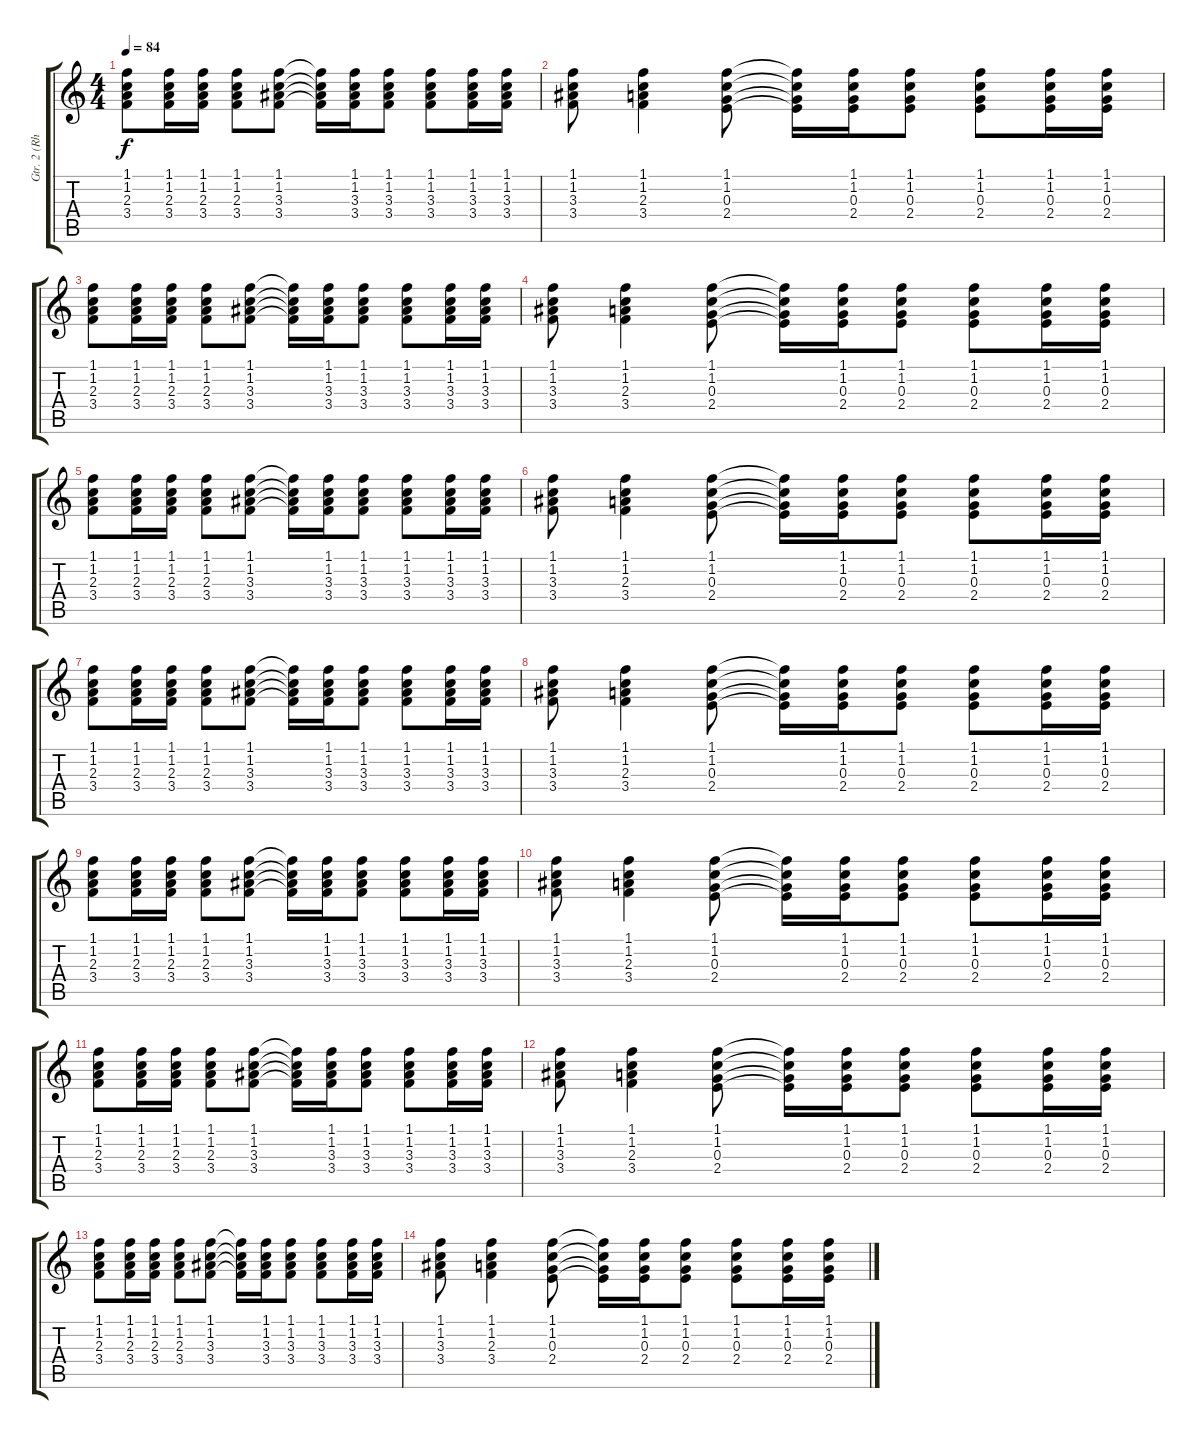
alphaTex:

\track ("Gtr. 2 (Rhythm)" "Gtr. 2 (Rh") {instrument acousticguitarsteel}
\staff {score tabs}
\tuning (E4 B3 G3 D3 A2 E2) {hide}
\ts (4 4)
\tempo 84
\clef g2
\ks c
(1.1 1.2 2.3 3.4).8{dy f} (1.1 1.2 2.3 3.4).16 (1.1 1.2 2.3 3.4).16 (1.1 1.2 2.3 3.4).8 (1.1 1.2 3.3 3.4).8 (1.1{t} 1.2{t} 3.3{t} 3.4{t}).16 (1.1 1.2 3.3 3.4).16 (1.1 1.2 3.3 3.4).8 (1.1 1.2 3.3 3.4).8 (1.1 1.2 3.3 3.4).16 (1.1 1.2 3.3 3.4).16 |
(1.1 1.2 3.3 3.4).8 (1.1 1.2 2.3 3.4).4 (1.1 1.2 0.3 2.4).8 (1.1{t} 1.2{t} 0.3{t} 2.4{t}).16 (1.1 1.2 0.3 2.4).16 (1.1 1.2 0.3 2.4).8 (1.1 1.2 0.3 2.4).8 (1.1 1.2 0.3 2.4).16 (1.1 1.2 0.3 2.4).16 |
(1.1 1.2 2.3 3.4).8 (1.1 1.2 2.3 3.4).16 (1.1 1.2 2.3 3.4).16 (1.1 1.2 2.3 3.4).8 (1.1 1.2 3.3 3.4).8 (1.1{t} 1.2{t} 3.3{t} 3.4{t}).16 (1.1 1.2 3.3 3.4).16 (1.1 1.2 3.3 3.4).8 (1.1 1.2 3.3 3.4).8 (1.1 1.2 3.3 3.4).16 (1.1 1.2 3.3 3.4).16 |
(1.1 1.2 3.3 3.4).8 (1.1 1.2 2.3 3.4).4 (1.1 1.2 0.3 2.4).8 (1.1{t} 1.2{t} 0.3{t} 2.4{t}).16 (1.1 1.2 0.3 2.4).16 (1.1 1.2 0.3 2.4).8 (1.1 1.2 0.3 2.4).8 (1.1 1.2 0.3 2.4).16 (1.1 1.2 0.3 2.4).16 |
(1.1 1.2 2.3 3.4).8{volume 9} (1.1 1.2 2.3 3.4).16 (1.1 1.2 2.3 3.4).16 (1.1 1.2 2.3 3.4).8 (1.1 1.2 3.3 3.4).8 (1.1{t} 1.2{t} 3.3{t} 3.4{t}).16 (1.1 1.2 3.3 3.4).16 (1.1 1.2 3.3 3.4).8 (1.1 1.2 3.3 3.4).8 (1.1 1.2 3.3 3.4).16 (1.1 1.2 3.3 3.4).16 |
(1.1 1.2 3.3 3.4).8{volume 8} (1.1 1.2 2.3 3.4).4 (1.1 1.2 0.3 2.4).8 (1.1{t} 1.2{t} 0.3{t} 2.4{t}).16 (1.1 1.2 0.3 2.4).16 (1.1 1.2 0.3 2.4).8 (1.1 1.2 0.3 2.4).8 (1.1 1.2 0.3 2.4).16 (1.1 1.2 0.3 2.4).16 |
(1.1 1.2 2.3 3.4).8 (1.1 1.2 2.3 3.4).16 (1.1 1.2 2.3 3.4).16 (1.1 1.2 2.3 3.4).8 (1.1 1.2 3.3 3.4).8 (1.1{t} 1.2{t} 3.3{t} 3.4{t}).16 (1.1 1.2 3.3 3.4).16 (1.1 1.2 3.3 3.4).8 (1.1 1.2 3.3 3.4).8 (1.1 1.2 3.3 3.4).16 (1.1 1.2 3.3 3.4).16 |
(1.1 1.2 3.3 3.4).8 (1.1 1.2 2.3 3.4).4 (1.1 1.2 0.3 2.4).8 (1.1{t} 1.2{t} 0.3{t} 2.4{t}).16 (1.1 1.2 0.3 2.4).16 (1.1 1.2 0.3 2.4).8 (1.1 1.2 0.3 2.4).8 (1.1 1.2 0.3 2.4).16 (1.1 1.2 0.3 2.4).16 |
(1.1 1.2 2.3 3.4).8{volume 7} (1.1 1.2 2.3 3.4).16 (1.1 1.2 2.3 3.4).16 (1.1 1.2 2.3 3.4).8 (1.1 1.2 3.3 3.4).8 (1.1{t} 1.2{t} 3.3{t} 3.4{t}).16 (1.1 1.2 3.3 3.4).16 (1.1 1.2 3.3 3.4).8 (1.1 1.2 3.3 3.4).8 (1.1 1.2 3.3 3.4).16 (1.1 1.2 3.3 3.4).16 |
(1.1 1.2 3.3 3.4).8{volume 6} (1.1 1.2 2.3 3.4).4 (1.1 1.2 0.3 2.4).8 (1.1{t} 1.2{t} 0.3{t} 2.4{t}).16 (1.1 1.2 0.3 2.4).16 (1.1 1.2 0.3 2.4).8 (1.1 1.2 0.3 2.4).8 (1.1 1.2 0.3 2.4).16 (1.1 1.2 0.3 2.4).16 |
(1.1 1.2 2.3 3.4).8{volume 5} (1.1 1.2 2.3 3.4).16 (1.1 1.2 2.3 3.4).16 (1.1 1.2 2.3 3.4).8 (1.1 1.2 3.3 3.4).8 (1.1{t} 1.2{t} 3.3{t} 3.4{t}).16 (1.1 1.2 3.3 3.4).16 (1.1 1.2 3.3 3.4).8 (1.1 1.2 3.3 3.4).8 (1.1 1.2 3.3 3.4).16 (1.1 1.2 3.3 3.4).16 |
(1.1 1.2 3.3 3.4).8 (1.1 1.2 2.3 3.4).4 (1.1 1.2 0.3 2.4).8 (1.1{t} 1.2{t} 0.3{t} 2.4{t}).16 (1.1 1.2 0.3 2.4).16 (1.1 1.2 0.3 2.4).8 (1.1 1.2 0.3 2.4).8 (1.1 1.2 0.3 2.4).16 (1.1 1.2 0.3 2.4).16 |
(1.1 1.2 2.3 3.4).8{volume 4} (1.1 1.2 2.3 3.4).16 (1.1 1.2 2.3 3.4).16 (1.1 1.2 2.3 3.4).8 (1.1 1.2 3.3 3.4).8 (1.1{t} 1.2{t} 3.3{t} 3.4{t}).16 (1.1 1.2 3.3 3.4).16 (1.1 1.2 3.3 3.4).8 (1.1 1.2 3.3 3.4).8 (1.1 1.2 3.3 3.4).16 (1.1 1.2 3.3 3.4).16 |
(1.1 1.2 3.3 3.4).8{volume 2} (1.1 1.2 2.3 3.4).4 (1.1 1.2 0.3 2.4).8 (1.1{t} 1.2{t} 0.3{t} 2.4{t}).16 (1.1 1.2 0.3 2.4).16 (1.1 1.2 0.3 2.4).8 (1.1 1.2 0.3 2.4).8 (1.1 1.2 0.3 2.4).16 (1.1 1.2 0.3 2.4).16
